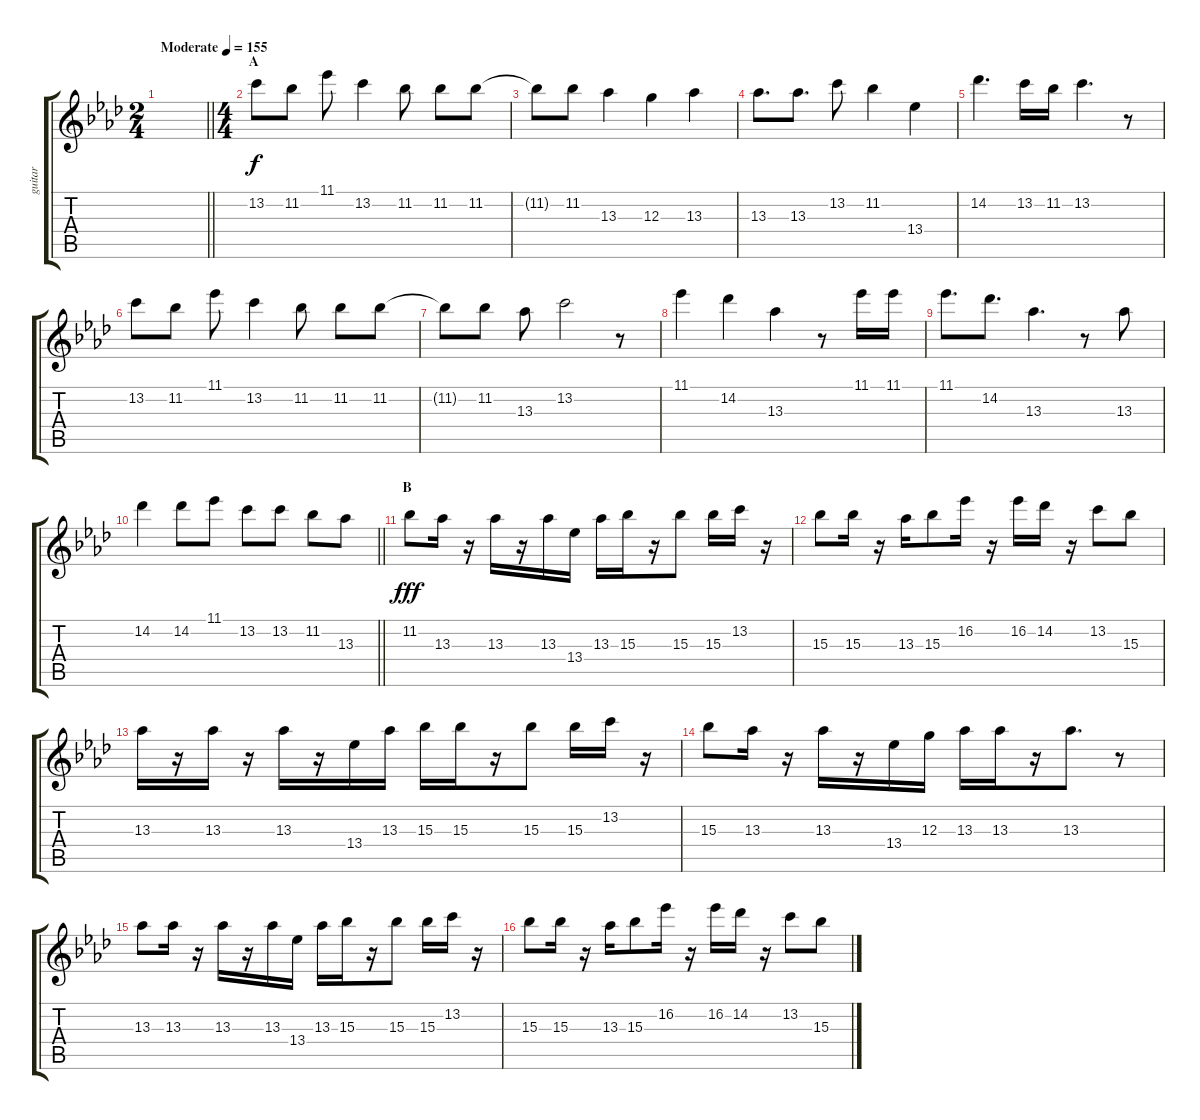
\track ("guitar" "guitar") {instrument overdrivenguitar}
\staff {score tabs}
\tuning (E4 B3 G3 D3 A2 E2) {hide}
\ts (2 4)
\tempo (155 "Moderate")
\clef g2
\barLineRight lightlight
\ks ab
|
\ts (4 4)
\section ("" "A")
13.2.8 11.2.8 11.1.8 13.2.4 11.2.8 11.2.8 11.2.8 |
11.2{t}.8 11.2.8 13.3.4 12.3.4 13.3.4 |
13.3.8{d} 13.3.8{d} 13.2.8 11.2.4 13.4.4 |
14.2.4{d} 13.2.16 11.2.16 13.2.4{d} r.8 |
13.2.8 11.2.8 11.1.8 13.2.4 11.2.8 11.2.8 11.2.8 |
11.2{t}.8 11.2.8 13.3.8 13.2.2 r.8 |
11.1.4 14.2.4 13.3.4 r.8 11.1.16 11.1.16 |
11.1.8{d} 14.2.8{d} 13.3.4{d} r.8 13.3.8 |
\barLineRight lightlight
14.2.4 14.2.8 11.1.8 13.2.8 13.2.8 11.2.8 13.3.8 |
\section ("" "B")
11.2.8{dy fff} 13.3.16 r.16 13.3.16 r.16 13.3.16 13.4.16 13.3.16 15.3.16 r.16 15.3.8 15.3.16 13.2.16 r.16 |
15.3.8 15.3.16 r.16 13.3.16 15.3.8 16.2.16 r.16 16.2.16 14.2.16 r.16 13.2.8 15.3.8 |
13.3.16 r.16 13.3.16 r.16 13.3.16 r.16 13.4.16 13.3.16 15.3.16 15.3.16 r.16 15.3.8 15.3.16 13.2.16 r.16 |
15.3.8 13.3.16 r.16 13.3.16 r.16 13.4.16 12.3.16 13.3.16 13.3.16 r.16 13.3.8{d} r.8 |
13.3.8 13.3.16 r.16 13.3.16 r.16 13.3.16 13.4.16 13.3.16 15.3.16 r.16 15.3.8 15.3.16 13.2.16 r.16 |
15.3.8 15.3.16 r.16 13.3.16 15.3.8 16.2.16 r.16 16.2.16 14.2.16 r.16 13.2.8 15.3.8
